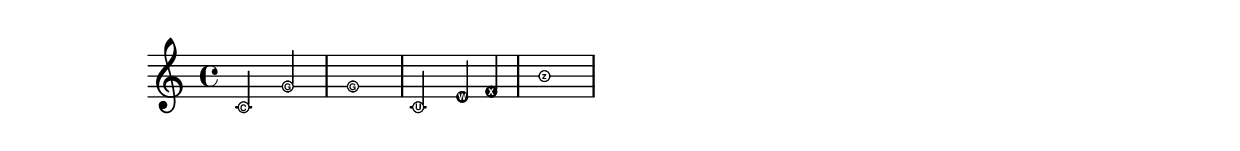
\version "2.3.22"

\header {
    texidoc = " Easy-notation (or Ez-notation) prints names in note heads.
You also get ledger lines, of course."
}

\score {
     {
	\setEasyHeads
	c'2 g'2 | g'1 
	\override NoteHead #'note-names = ##("U" "V" "W" "X" "Y" "Z" "z")
	c'2 e'4 f' | b'1
    }
    \layout {
	raggedright = ##t
    } 
}

